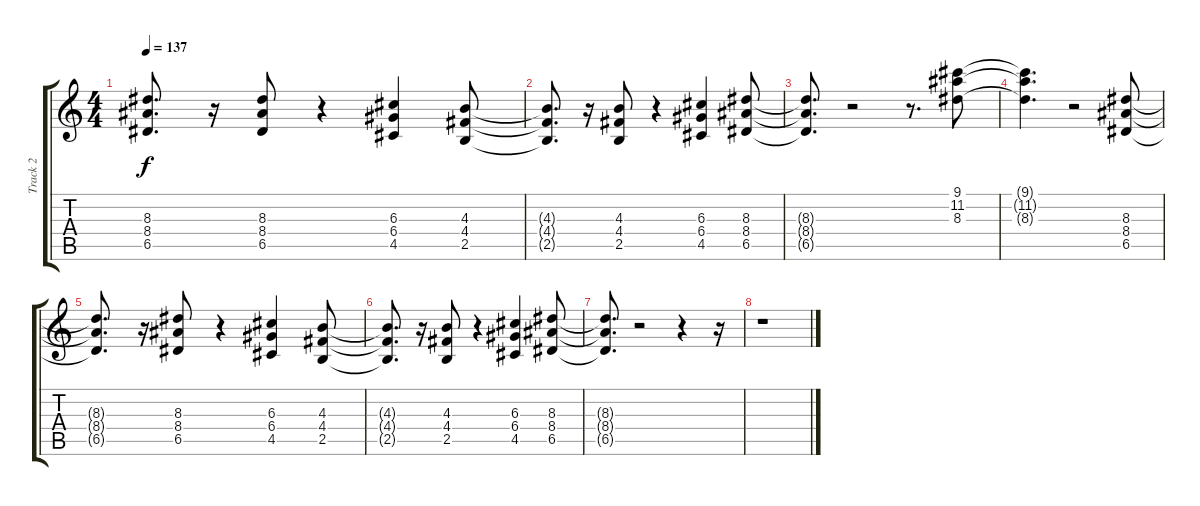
\track ("Track 2" "Track 2") {instrument distortionguitar}
\staff {score tabs}
\tuning (E4 B3 G3 D3 A2 E2) {hide}
\ts (4 4)
\tempo 137
\clef g2
\ks c
(8.3{t} 8.4{t} 6.5{t}).8{d dy f} r.16 (8.3 8.4 6.5).8 r.4 (6.3 6.4 4.5).4 (4.3 4.4 2.5).8 |
(4.3{t} 4.4{t} 2.5{t}).8{d} r.16 (4.3 4.4 2.5).8 r.4 (6.3 6.4 4.5).4 (8.3 8.4 6.5).8 |
(8.3{t} 8.4{t} 6.5{t}).8{d} r.2 r.8{d} (9.1 11.2 8.3).8 |
(9.1{t} 11.2{t} 8.3{t}).4{d} r.2 (8.3 8.4 6.5).8 |
(8.3{t} 8.4{t} 6.5{t}).8{d} r.16 (8.3 8.4 6.5).8 r.4 (6.3 6.4 4.5).4 (4.3 4.4 2.5).8 |
(4.3{t} 4.4{t} 2.5{t}).8{d} r.16 (4.3 4.4 2.5).8 r.4 (6.3 6.4 4.5).4 (8.3 8.4 6.5).8 |
(8.3{t} 8.4{t} 6.5{t}).8{d} r.2 r.4 r.16 |
r.1
